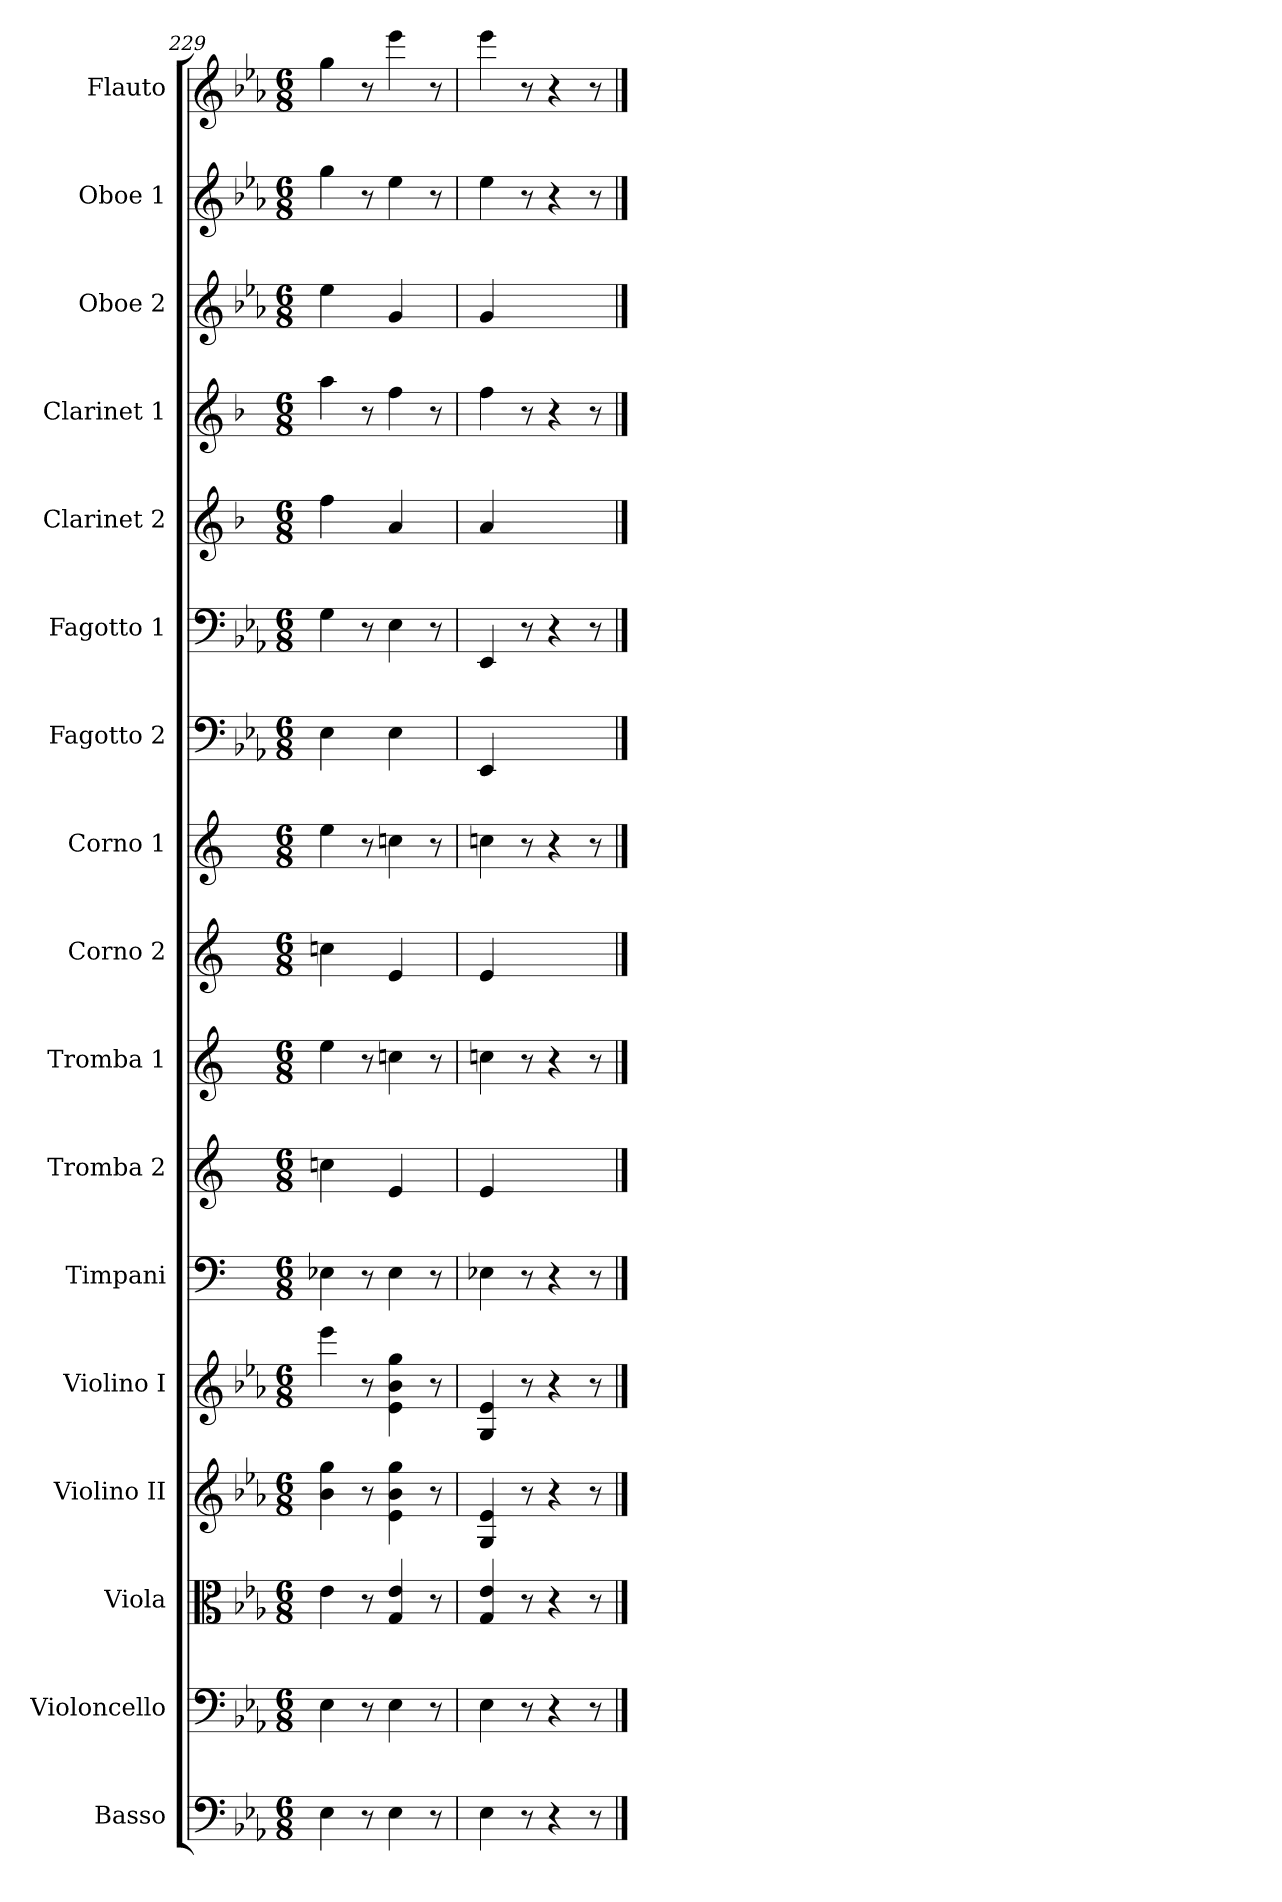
**kern	**kern	**kern	**kern	**kern	**kern	**kern	**kern	**kern	**kern	**kern	**kern	**kern	**kern	**kern	**kern	**kern
*part17	*part16	*part15	*part14	*part13	*part12	*part11	*part10	*part9	*part8	*part7	*part6	*part5	*part4	*part3	*part2	*part1
*staff17	*staff16	*staff15	*staff14	*staff13	*staff12	*staff11	*staff10	*staff9	*staff8	*staff7	*staff6	*staff5	*staff4	*staff3	*staff2	*staff1
*I"Basso	*I"Violoncello	*I"Viola	*I"Violino II	*I"Violino I	*I"Timpani	*I"Tromba 2	*I"Tromba 1	*I"Corno 2	*I"Corno 1	*I"Fagotto 2	*I"Fagotto 1	*I"Clarinet 2	*I"Clarinet 1	*I"Oboe 2	*I"Oboe 1	*I"Flauto
*	*I'Vc	*I'Vla	*I'Vln	*I'Vln	*	*	*	*	*	*	*	*I'Cl	*I'Cl	*I'Ob	*I'Ob	*I'Fl
*clefF4	*clefF4	*clefC3	*clefG2	*clefG2	*clefF4	*clefG2	*clefG2	*clefG2	*clefG2	*clefF4	*clefF4	*clefG2	*clefG2	*clefG2	*clefG2	*clefG2
*ITrd7c12	*	*	*	*	*	*ITrd-2c-3	*ITrd-2c-3	*ITrd5c9	*ITrd5c9	*	*	*ITrd1c2	*ITrd1c2	*	*	*
*k[b-e-a-]	*k[b-e-a-]	*k[b-e-a-]	*k[b-e-a-]	*k[b-e-a-]	*	*	*	*	*	*k[b-e-a-]	*k[b-e-a-]	*k[b-e-a-]	*k[b-e-a-]	*k[b-e-a-]	*k[b-e-a-]	*k[b-e-a-]
*M6/8	*M6/8	*M6/8	*M6/8	*M6/8	*M6/8	*M6/8	*M6/8	*M6/8	*M6/8	*M6/8	*M6/8	*M6/8	*M6/8	*M6/8	*M6/8	*M6/8
=229	=229	=229	=229	=229	=229	=229	=229	=229	=229	=229	=229	=229	=229	=229	=229	=229
4EE-	4E-	4e-	4b- 4gg	4eee-	4E-X	4ee-X	4gg	4e-X	4g	4E-	4G	4ee-	4gg	4ee-	4gg	4gg
8r	8r	8r	8r	8r	8r	8ryy	8r	8ryy	8r	8ryy	8r	8ryy	8r	8ryy	8r	8r
4EE-	4E-	4G 4e-	4e- 4b- 4gg	4e- 4b- 4gg	4E-	4g	4ee-X	4G	4e-X	4E-	4E-	4g	4ee-	4g	4ee-	4eee-
8r	8r	8r	8r	8r	8r	8ryy	8r	8ryy	8r	8ryy	8r	8ryy	8r	8ryy	8r	8r
=230	=230	=230	=230	=230	=230	=230	=230	=230	=230	=230	=230	=230	=230	=230	=230	=230
4EE-	4E-	4G 4e-	4G 4e-	4G 4e-	4E-X	4g	4ee-X	4G	4e-X	4EE-	4EE-	4g	4ee-	4g	4ee-	4eee-
8r	8r	8r	8r	8r	8r	8ryy	8r	8ryy	8r	8ryy	8r	8ryy	8r	8ryy	8r	8r
4r	4r	4r	4r	4r	4r	4ryy	4r	4ryy	4r	4ryy	4r	4ryy	4r	4ryy	4r	4r
8r	8r	8r	8r	8r	8r	8ryy	8r	8ryy	8r	8ryy	8r	8ryy	8r	8ryy	8r	8r
==	==	==	==	==	==	==	==	==	==	==	==	==	==	==	==	==
*-	*-	*-	*-	*-	*-	*-	*-	*-	*-	*-	*-	*-	*-	*-	*-	*-
